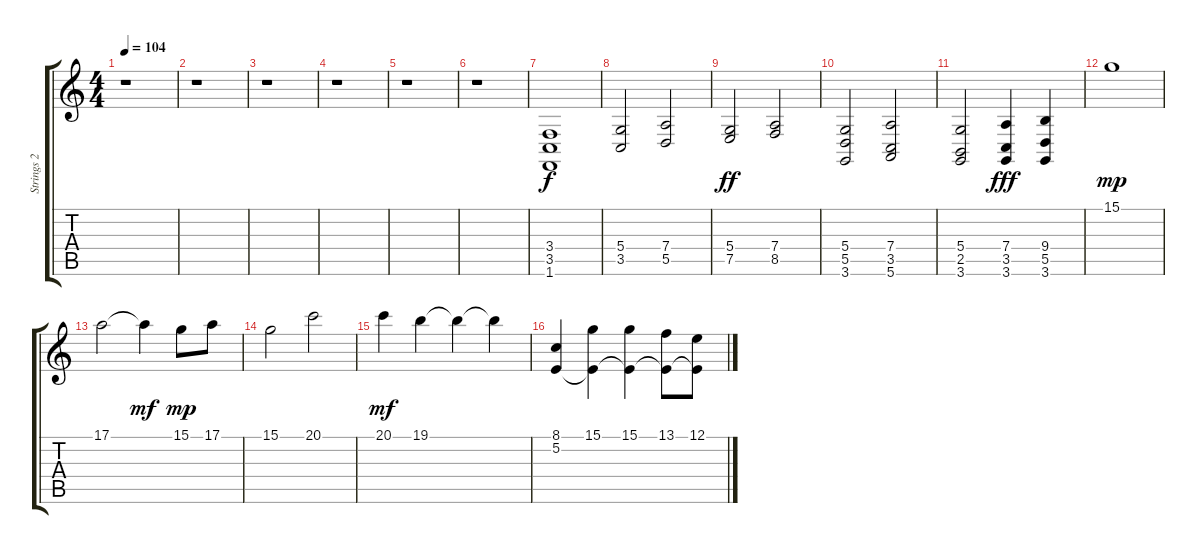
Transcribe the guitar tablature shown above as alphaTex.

\track ("Strings 2" "Strings 2") {instrument stringensemble1}
\staff {score tabs}
\tuning (E4 B3 G3 D3 A2 E2) {hide}
\ts (4 4)
\tempo 104
\clef g2
\ks c
r.1{dy fff} |
r.1 |
r.1 |
r.1 |
r.1 |
r.1 |
(3.4 3.5 1.6).1{dy f} |
(5.4 3.5).2 (7.4 5.5).2 |
(5.4 7.5).2{dy ff} (7.4 8.5).2 |
(5.4 5.5 3.6).2 (7.4 3.5 5.6).2 |
(5.4 2.5 3.6).2 (7.4 3.5 3.6).4{dy fff} (9.4 5.5 3.6).4 |
15.1.1{dy mp} |
17.1.2 17.1{t}.4{dy mf} 15.1.8{dy mp} 17.1.8 |
15.1.2 20.1.2 |
20.1.4{dy mf} 19.1.4 19.1{t}.4 19.1{t}.4 |
(8.1 5.2).4 (15.1 5.2{t}).4 (15.1 5.2{t}).4 (13.1 5.2{t}).8 (12.1 5.2{t}).8
